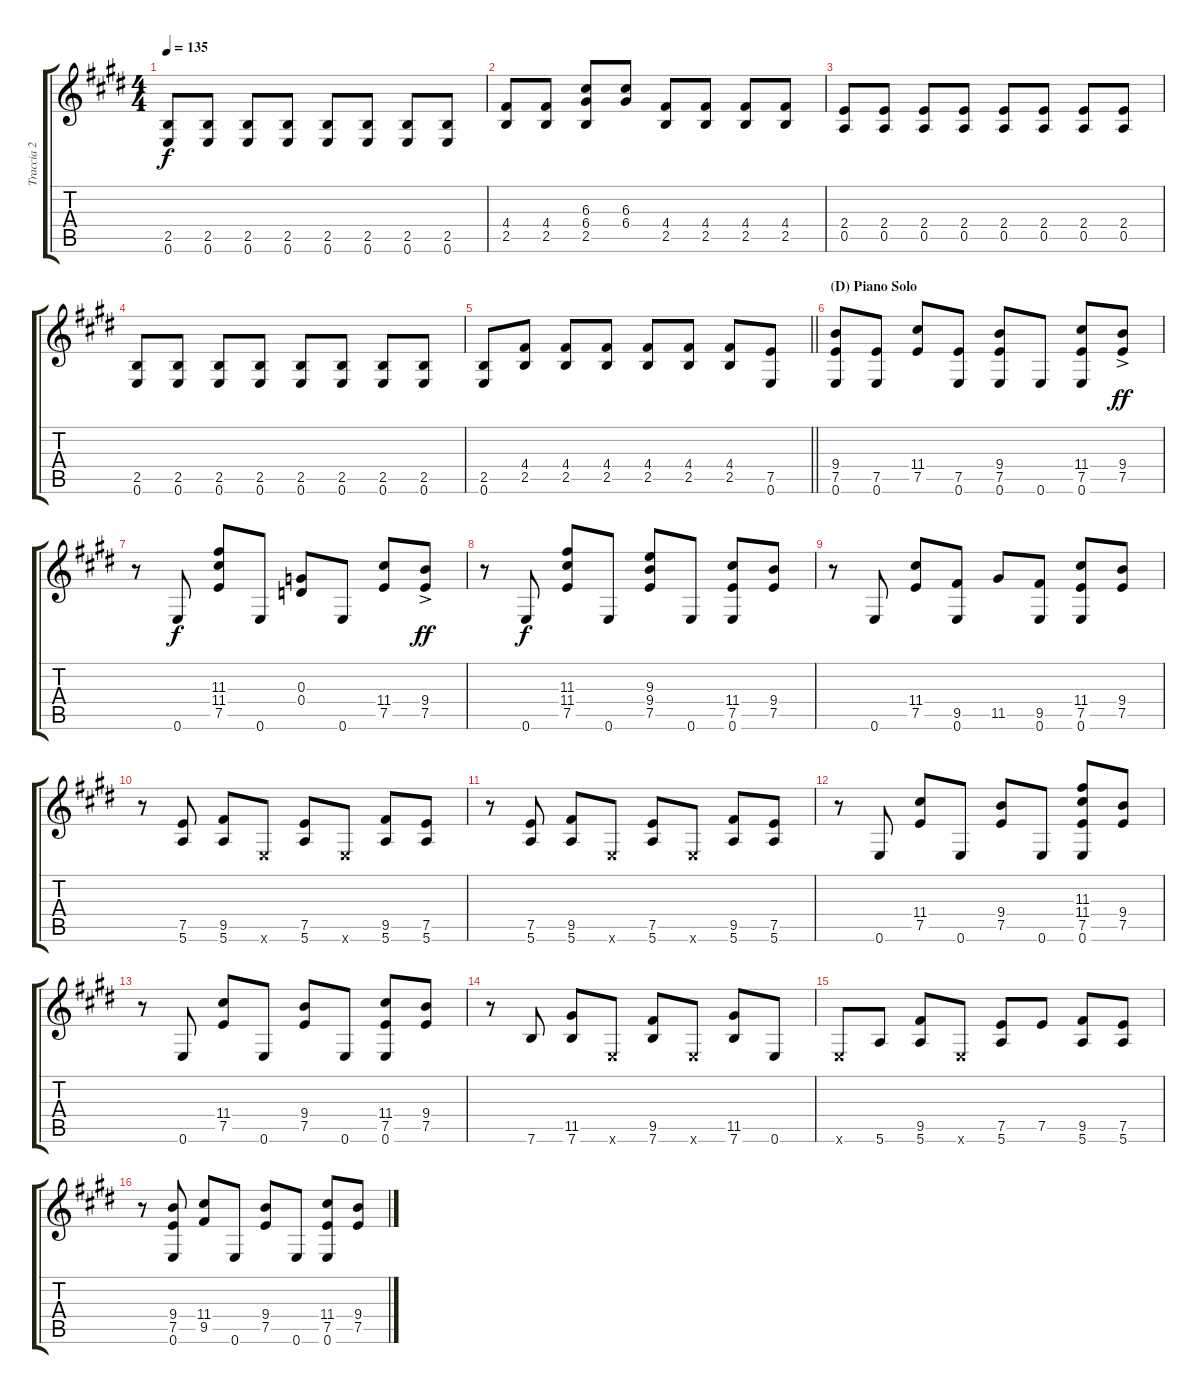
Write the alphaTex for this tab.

\track ("Traccia 2" "Traccia 2") {instrument overdrivenguitar}
\staff {score tabs}
\tuning (E4 B3 G3 D3 A2 E2) {hide}
\ts (4 4)
\tempo 135
\clef g2
\ks e
(2.5 0.6).8{dy f} (2.5 0.6).8 (2.5 0.6).8 (2.5 0.6).8 (2.5 0.6).8 (2.5 0.6).8 (2.5 0.6).8 (2.5 0.6).8 |
(4.4 2.5).8 (4.4 2.5).8 (6.3 6.4 2.5).8 (6.3 6.4).8 (4.4 2.5).8 (4.4 2.5).8 (4.4 2.5).8 (4.4 2.5).8 |
(2.4 0.5).8 (2.4 0.5).8 (2.4 0.5).8 (2.4 0.5).8 (2.4 0.5).8 (2.4 0.5).8 (2.4 0.5).8 (2.4 0.5).8 |
(2.5 0.6).8 (2.5 0.6).8 (2.5 0.6).8 (2.5 0.6).8 (2.5 0.6).8 (2.5 0.6).8 (2.5 0.6).8 (2.5 0.6).8 |
\barLineRight lightlight
(2.5 0.6).8 (4.4 2.5).8 (4.4 2.5).8 (4.4 2.5).8 (4.4 2.5).8 (4.4 2.5).8 (4.4 2.5).8 (7.5 0.6).8 |
\section ("" "(D) Piano Solo")
(9.4 7.5 0.6).8 (7.5 0.6).8 (11.4 7.5).8 (7.5 0.6).8 (9.4 7.5 0.6).8 0.6.8 (11.4 7.5 0.6).8 (9.4{ac} 7.5{ac}).8{dy ff} |
r.8 0.6.8{dy f} (11.3 11.4 7.5).8 0.6.8 (0.3 0.4).8 0.6.8 (11.4 7.5).8 (9.4{ac} 7.5{ac}).8{dy ff} |
r.8 0.6.8{dy f} (11.3 11.4 7.5).8 0.6.8 (9.3 9.4 7.5).8 0.6.8 (11.4 7.5 0.6).8 (9.4 7.5).8 |
r.8 0.6.8 (11.4 7.5).8 (9.5 0.6).8 11.5.8 (9.5 0.6).8 (11.4 7.5 0.6).8 (9.4 7.5).8 |
r.8 (7.5 5.6).8 (9.5 5.6).8 0.6{x}.8 (7.5 5.6).8 0.6{x}.8 (9.5 5.6).8 (7.5 5.6).8 |
r.8 (7.5 5.6).8 (9.5 5.6).8 0.6{x}.8 (7.5 5.6).8 0.6{x}.8 (9.5 5.6).8 (7.5 5.6).8 |
r.8 0.6.8 (11.4 7.5).8 0.6.8 (9.4 7.5).8 0.6.8 (11.3 11.4 7.5 0.6).8 (9.4 7.5).8 |
r.8 0.6.8 (11.4 7.5).8 0.6.8 (9.4 7.5).8 0.6.8 (11.4 7.5 0.6).8 (9.4 7.5).8 |
r.8 7.6.8 (11.5 7.6).8 0.6{x}.8 (9.5 7.6).8 0.6{x}.8 (11.5 7.6).8 0.6.8 |
0.6{x}.8 5.6.8 (9.5 5.6).8 0.6{x}.8 (7.5 5.6).8 7.5.8 (9.5 5.6).8 (7.5 5.6).8 |
r.8 (9.4 7.5 0.6).8 (11.4 9.5).8 0.6.8 (9.4 7.5).8 0.6.8 (11.4 7.5 0.6).8 (9.4 7.5).8
